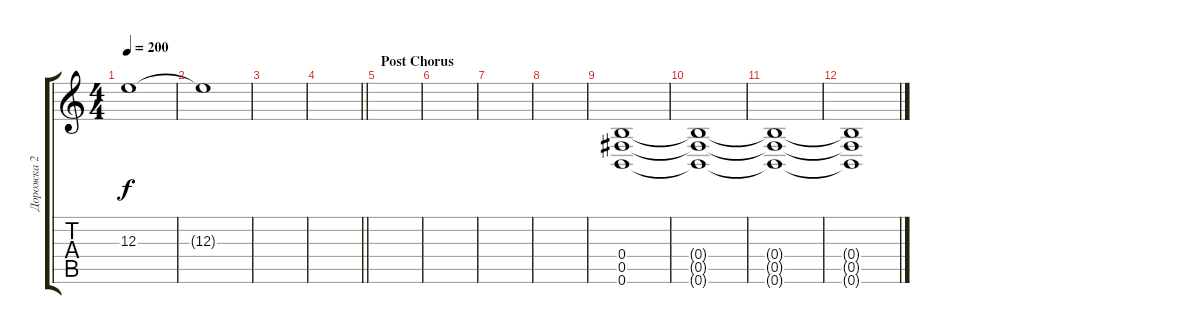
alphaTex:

\track ("Дорожка 2" "Дорожка 2") {instrument distortionguitar}
\staff {score tabs}
\tuning (Db4 Ab3 E3 B2 Gb2 B1) {hide}
\ts (4 4)
\tempo 200
\clef g2
\ks c
12.3{t}.1{dy f} |
12.3{t}.1 |
|
\barLineRight lightlight
|
\section ("" "Post Chorus")
|
|
|
|
(0.4 0.5 0.6).1 |
(0.4{t} 0.5{t} 0.6{t}).1 |
(0.4{t} 0.5{t} 0.6{t}).1 |
(0.4{t} 0.5{t} 0.6{t}).1
